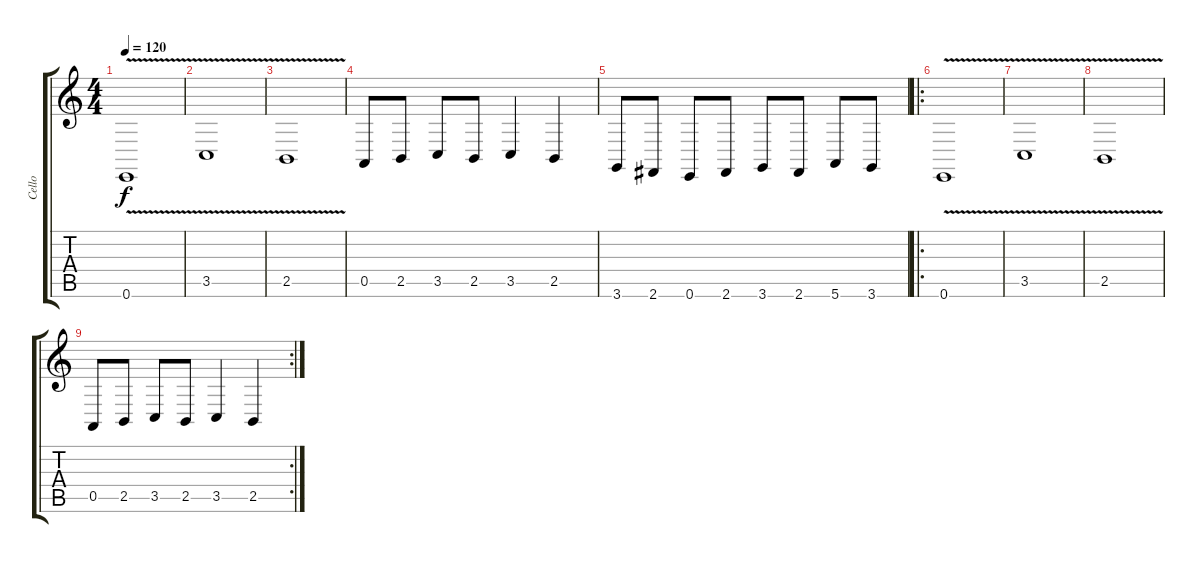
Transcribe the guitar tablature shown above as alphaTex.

\track ("Cello" "Cello") {instrument cello}
\staff {score tabs}
\tuning (E4 B3 G3 D3 A2 E2) {hide}
\ts (4 4)
\tempo 120
\clef g2
\ks c
0.6{v}.1{dy f} |
3.5{v}.1 |
2.5{v}.1 |
0.5.8 2.5.8 3.5.8 2.5.8 3.5.4 2.5.4 |
3.6.8 2.6.8 0.6.8 2.6.8 3.6.8 2.6.8 5.6.8 3.6.8 |
\ro
0.6{v}.1 |
3.5{v}.1 |
2.5{v}.1 |
\rc 2
0.5.8 2.5.8 3.5.8 2.5.8 3.5.4 2.5.4
